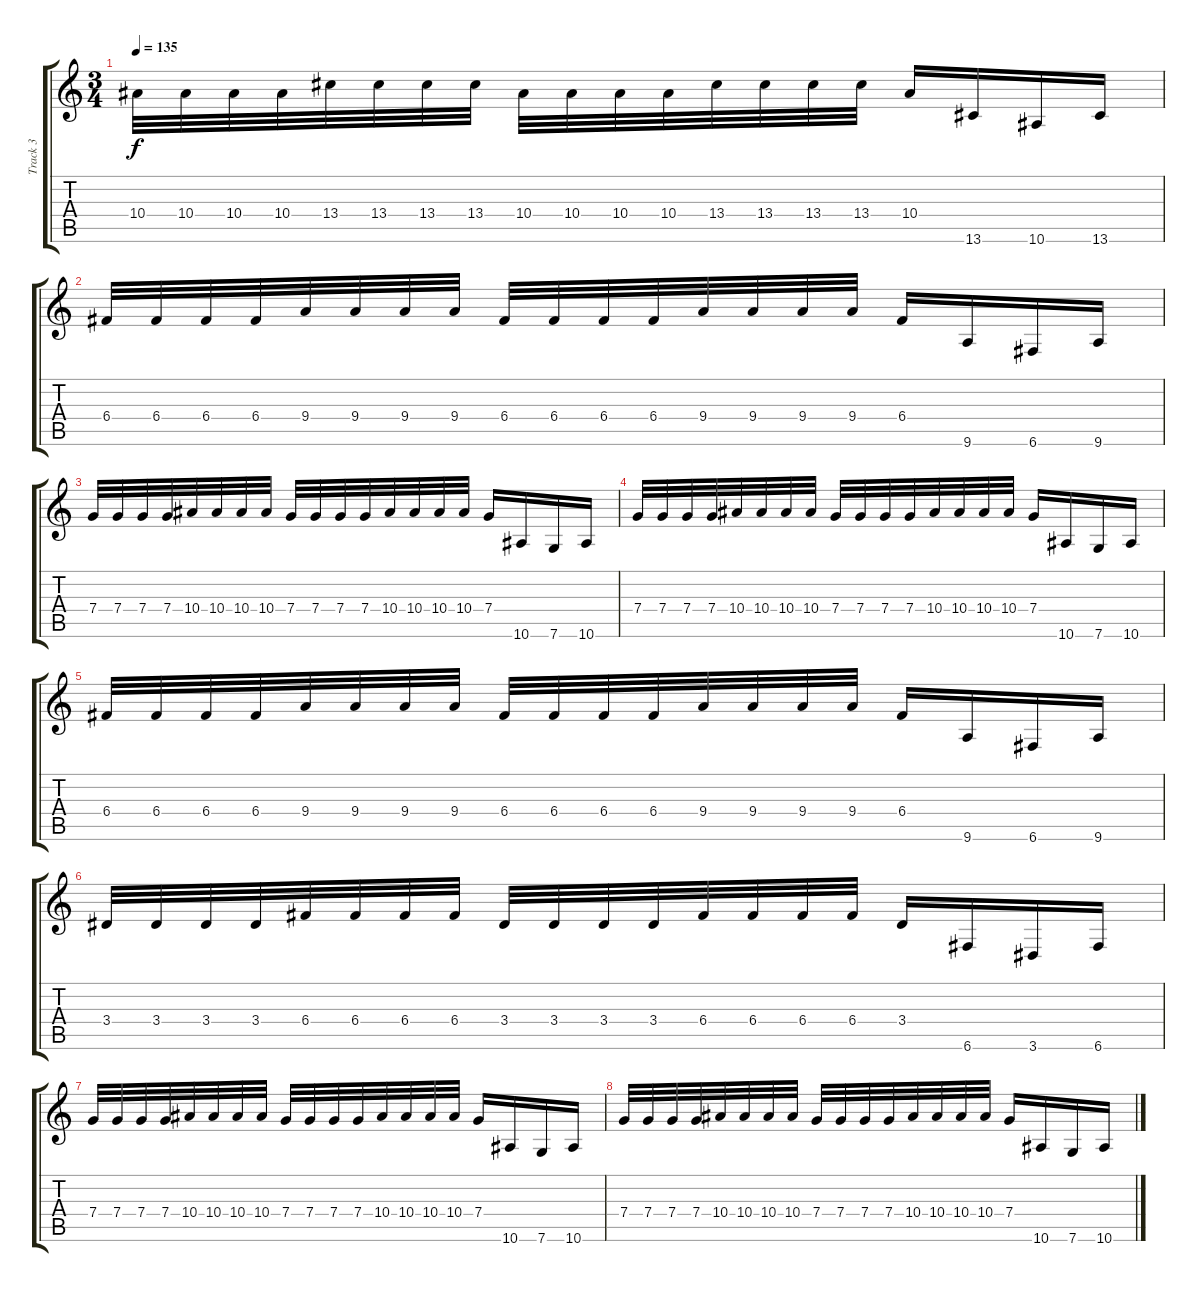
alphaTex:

\track ("Track 3" "Track 3") {instrument distortionguitar}
\staff {score tabs}
\tuning (D4 A3 F3 C3 G2 C2) {hide}
\ts (3 4)
\tempo 135
\clef g2
\ks c
10.4.32{dy f} 10.4.32 10.4.32 10.4.32 13.4.32 13.4.32 13.4.32 13.4.32 10.4.32 10.4.32 10.4.32 10.4.32 13.4.32 13.4.32 13.4.32 13.4.32 10.4.16 13.6.16 10.6.16 13.6.16 |
6.4.32 6.4.32 6.4.32 6.4.32 9.4.32 9.4.32 9.4.32 9.4.32 6.4.32 6.4.32 6.4.32 6.4.32 9.4.32 9.4.32 9.4.32 9.4.32 6.4.16 9.6.16 6.6.16 9.6.16 |
7.4.32 7.4.32 7.4.32 7.4.32 10.4.32 10.4.32 10.4.32 10.4.32 7.4.32 7.4.32 7.4.32 7.4.32 10.4.32 10.4.32 10.4.32 10.4.32 7.4.16 10.6.16 7.6.16 10.6.16 |
7.4.32 7.4.32 7.4.32 7.4.32 10.4.32 10.4.32 10.4.32 10.4.32 7.4.32 7.4.32 7.4.32 7.4.32 10.4.32 10.4.32 10.4.32 10.4.32 7.4.16 10.6.16 7.6.16 10.6.16 |
6.4.32 6.4.32 6.4.32 6.4.32 9.4.32 9.4.32 9.4.32 9.4.32 6.4.32 6.4.32 6.4.32 6.4.32 9.4.32 9.4.32 9.4.32 9.4.32 6.4.16 9.6.16 6.6.16 9.6.16 |
3.4.32 3.4.32 3.4.32 3.4.32 6.4.32 6.4.32 6.4.32 6.4.32 3.4.32 3.4.32 3.4.32 3.4.32 6.4.32 6.4.32 6.4.32 6.4.32 3.4.16 6.6.16 3.6.16 6.6.16 |
7.4.32 7.4.32 7.4.32 7.4.32 10.4.32 10.4.32 10.4.32 10.4.32 7.4.32 7.4.32 7.4.32 7.4.32 10.4.32 10.4.32 10.4.32 10.4.32 7.4.16 10.6.16 7.6.16 10.6.16 |
7.4.32 7.4.32 7.4.32 7.4.32 10.4.32 10.4.32 10.4.32 10.4.32 7.4.32 7.4.32 7.4.32 7.4.32 10.4.32 10.4.32 10.4.32 10.4.32 7.4.16 10.6.16 7.6.16 10.6.16
